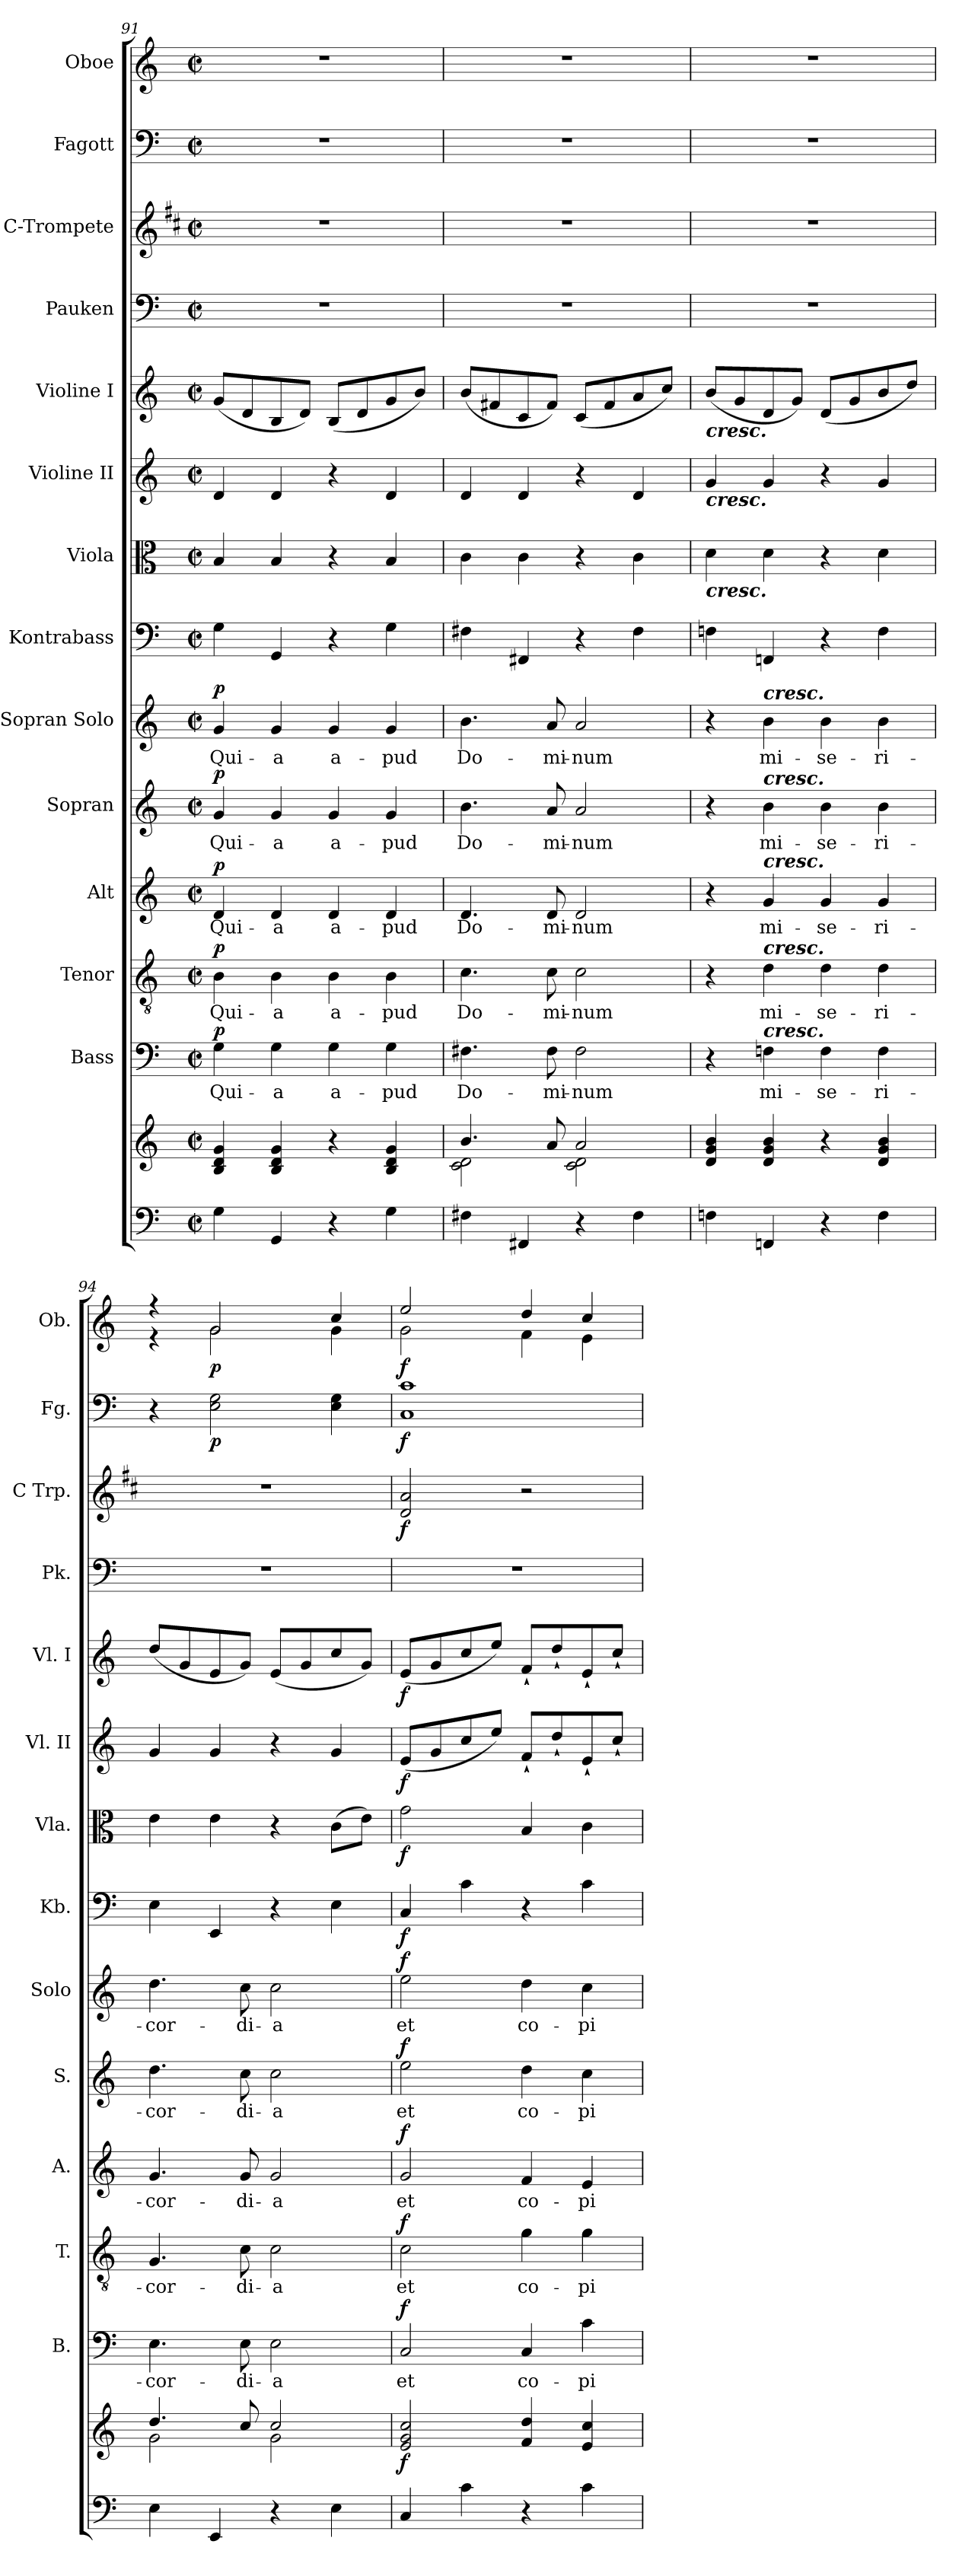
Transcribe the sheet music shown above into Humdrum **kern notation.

**kern	**kern	**dynam	**kern	**text	**dynam	**kern	**text	**dynam	**kern	**text	**dynam	**kern	**text	**dynam	**kern	**text	**dynam	**kern	**dynam	**kern	**dynam	**kern	**dynam	**kern	**dynam	**kern	**kern	**dynam	**kern	**dynam	**kern	**dynam
*part14	*part14	*part14	*part13	*part13	*part13	*part12	*part12	*part12	*part11	*part11	*part11	*part10	*part10	*part10	*part9	*part9	*part9	*part8	*part8	*part7	*part7	*part6	*part6	*part5	*part5	*part4	*part3	*part3	*part2	*part2	*part1	*part1
*staff15	*staff14	*staff14/15	*staff13	*staff13	*staff13	*staff12	*staff12	*staff12	*staff11	*staff11	*staff11	*staff10	*staff10	*staff10	*staff9	*staff9	*staff9	*staff8	*staff8	*staff7	*staff7	*staff6	*staff6	*staff5	*staff5	*staff4	*staff3	*staff3	*staff2	*staff2	*staff1	*staff1
*	*	*	*I"Bass	*	*	*I"Tenor	*	*	*I"Alt	*	*	*I"Sopran	*	*	*I"Sopran Solo	*	*	*I"Kontrabass	*	*I"Viola	*	*I"Violine II	*	*I"Violine I	*	*I"Pauken	*I"C-Trompete	*	*I"Fagott	*	*I"Oboe	*
*	*	*	*I'B.	*	*	*I'T.	*	*	*I'A.	*	*	*I'S.	*	*	*I'Solo	*	*	*I'Kb.	*	*I'Vla.	*	*I'Vl. II	*	*I'Vl. I	*	*I'Pk.	*I'C Trp.	*	*I'Fg.	*	*I'Ob.	*
*clefF4	*clefG2	*	*clefF4	*	*	*clefGv2	*	*	*clefG2	*	*	*clefG2	*	*	*clefG2	*	*	*clefF4	*	*clefC3	*	*clefG2	*	*clefG2	*	*clefF4	*clefG2	*	*clefF4	*	*clefG2	*
*	*	*	*	*	*	*	*	*	*	*	*	*	*	*	*	*	*	*ITrd7c12	*	*	*	*	*	*	*	*	*ITrd1c2	*	*	*	*	*
*k[]	*k[]	*	*k[]	*	*	*k[]	*	*	*k[]	*	*	*k[]	*	*	*k[]	*	*	*k[]	*	*k[]	*	*k[]	*	*k[]	*	*k[]	*k[]	*	*k[]	*	*k[]	*
*C:	*C:	*	*C:	*	*	*C:	*	*	*C:	*	*	*C:	*	*	*C:	*	*	*C:	*	*C:	*	*C:	*	*C:	*	*C:	*C:	*	*C:	*	*C:	*
*M2/2	*M2/2	*	*M2/2	*	*	*M2/2	*	*	*M2/2	*	*	*M2/2	*	*	*M2/2	*	*	*M2/2	*	*M2/2	*	*M2/2	*	*M2/2	*	*M2/2	*M2/2	*	*M2/2	*	*M2/2	*
*met(c|)	*met(c|)	*	*met(c|)	*	*	*met(c|)	*	*	*met(c|)	*	*	*met(c|)	*	*	*met(c|)	*	*	*met(c|)	*	*met(c|)	*	*met(c|)	*	*met(c|)	*	*met(c|)	*met(c|)	*	*met(c|)	*	*met(c|)	*
=91	=91	=91	=91	=91	=91	=91	=91	=91	=91	=91	=91	=91	=91	=91	=91	=91	=91	=91	=91	=91	=91	=91	=91	=91	=91	=91	=91	=91	=91	=91	=91	=91
!	!	!	!	!LO:LY:b	!LO:DY:a	!	!LO:LY:b	!LO:DY:a	!	!LO:LY:b	!LO:DY:a	!	!LO:LY:b	!LO:DY:a	!	!LO:LY:b	!LO:DY:a	!	!	!	!	!	!	!	!	!	!	!	!	!	!	!
4G\	4B/ 4d/ 4g/	.	4G\	Qui-	p	4B\	Qui-	p	4d/	Qui-	p	4g/	Qui-	p	4g/	Qui-	p	4GG\	.	4B/	.	4d/	.	(<8g/L	.	1r	1r	.	1r	.	1r	.
.	.	.	.	.	.	.	.	.	.	.	.	.	.	.	.	.	.	.	.	.	.	.	.	8d/	.	.	.	.	.	.	.	.
!	!	!	!	!LO:LY:b	!	!	!LO:LY:b	!	!	!LO:LY:b	!	!	!LO:LY:b	!	!	!LO:LY:b	!	!	!	!	!	!	!	!	!	!	!	!	!	!	!	!
4GG/	4B/ 4d/ 4g/	.	4G\	-a	.	4B\	-a	.	4d/	-a	.	4g/	-a	.	4g/	-a	.	4GGG/	.	4B/	.	4d/	.	8B/	.	.	.	.	.	.	.	.
.	.	.	.	.	.	.	.	.	.	.	.	.	.	.	.	.	.	.	.	.	.	.	.	8d/J)	.	.	.	.	.	.	.	.
!	!	!	!	!LO:LY:b	!	!	!LO:LY:b	!	!	!LO:LY:b	!	!	!LO:LY:b	!	!	!LO:LY:b	!	!	!	!	!	!	!	!	!	!	!	!	!	!	!	!
4r	4r	.	4G\	a-	.	4B\	a-	.	4d/	a-	.	4g/	a-	.	4g/	a-	.	4r	.	4r	.	4r	.	(<8B/L	.	.	.	.	.	.	.	.
.	.	.	.	.	.	.	.	.	.	.	.	.	.	.	.	.	.	.	.	.	.	.	.	8d/	.	.	.	.	.	.	.	.
!	!	!	!	!LO:LY:b	!	!	!LO:LY:b	!	!	!LO:LY:b	!	!	!LO:LY:b	!	!	!LO:LY:b	!	!	!	!	!	!	!	!	!	!	!	!	!	!	!	!
4G\	4B/ 4d/ 4g/	.	4G\	-pud	.	4B\	-pud	.	4d/	-pud	.	4g/	-pud	.	4g/	-pud	.	4GG\	.	4B/	.	4d/	.	8g/	.	.	.	.	.	.	.	.
.	.	.	.	.	.	.	.	.	.	.	.	.	.	.	.	.	.	.	.	.	.	.	.	8b/J)	.	.	.	.	.	.	.	.
=92	=92	=92	=92	=92	=92	=92	=92	=92	=92	=92	=92	=92	=92	=92	=92	=92	=92	=92	=92	=92	=92	=92	=92	=92	=92	=92	=92	=92	=92	=92	=92	=92
*	*^	*	*	*	*	*	*	*	*	*	*	*	*	*	*	*	*	*	*	*	*	*	*	*	*	*	*	*	*	*	*	*
!	!	!	!	!	!LO:LY:b	!	!	!LO:LY:b	!	!	!LO:LY:b	!	!	!LO:LY:b	!	!	!LO:LY:b	!	!	!	!	!	!	!	!	!	!	!	!	!	!	!	!
4F#X\	4.b/	2c\ 2d\	.	4.F#X\	Do-	.	4.c\	Do-	.	4.d/	Do-	.	4.b\	Do-	.	4.b\	Do-	.	4FF#X\	.	4c\	.	4d/	.	(<8b/L	.	1r	1r	.	1r	.	1r	.
.	.	.	.	.	.	.	.	.	.	.	.	.	.	.	.	.	.	.	.	.	.	.	.	.	8f#X/	.	.	.	.	.	.	.	.
4FF#X/	.	.	.	.	.	.	.	.	.	.	.	.	.	.	.	.	.	.	4FFF#X/	.	4c\	.	4d/	.	8c/	.	.	.	.	.	.	.	.
!	!	!	!	!	!LO:LY:b	!	!	!LO:LY:b	!	!	!LO:LY:b	!	!	!LO:LY:b	!	!	!LO:LY:b	!	!	!	!	!	!	!	!	!	!	!	!	!	!	!	!
.	8a/	.	.	8F#\	-mi-	.	8c\	-mi-	.	8d/	-mi-	.	8a/	-mi-	.	8a/	-mi-	.	.	.	.	.	.	.	8f#/J)	.	.	.	.	.	.	.	.
!	!	!	!	!	!LO:LY:b	!	!	!LO:LY:b	!	!	!LO:LY:b	!	!	!LO:LY:b	!	!	!LO:LY:b	!	!	!	!	!	!	!	!	!	!	!	!	!	!	!	!
4r	2a/	2c\ 2d\	.	2F#\	-num	.	2c\	-num	.	2d/	-num	.	2a/	-num	.	2a/	-num	.	4r	.	4r	.	4r	.	(<8c/L	.	.	.	.	.	.	.	.
.	.	.	.	.	.	.	.	.	.	.	.	.	.	.	.	.	.	.	.	.	.	.	.	.	8f#/	.	.	.	.	.	.	.	.
4F#\	.	.	.	.	.	.	.	.	.	.	.	.	.	.	.	.	.	.	4FF#\	.	4c\	.	4d/	.	8a/	.	.	.	.	.	.	.	.
.	.	.	.	.	.	.	.	.	.	.	.	.	.	.	.	.	.	.	.	.	.	.	.	.	8cc/J)	.	.	.	.	.	.	.	.
*	*v	*v	*	*	*	*	*	*	*	*	*	*	*	*	*	*	*	*	*	*	*	*	*	*	*	*	*	*	*	*	*	*	*
!!LO:PB:g=z
=93	=93	=93	=93	=93	=93	=93	=93	=93	=93	=93	=93	=93	=93	=93	=93	=93	=93	=93	=93	=93	=93	=93	=93	=93	=93	=93	=93	=93	=93	=93	=93	=93
!	!	!	!	!	!	!	!	!	!	!	!	!	!	!	!	!	!	!	!	!	!	!	!	!LO:TX:b:Bi:t=cresc.	!	!	!	!	!	!	!	!
!	!	!	!	!	!	!	!	!	!	!	!	!	!	!	!	!	!	!	!	!	!	!LO:TX:b:Bi:t=cresc.	!	!	!	!	!	!	!	!	!	!
!	!	!	!	!	!	!	!	!	!	!	!	!	!	!	!	!	!	!	!	!LO:TX:b:Bi:t=cresc.	!	!	!	!	!	!	!	!	!	!	!	!
4Fn\	4d/ 4g/ 4b/	.	4r	.	.	4r	.	.	4r	.	.	4r	.	.	4r	.	.	4FFn\	.	4d\	.	4g/	.	(<8b/L	.	1r	1r	.	1r	.	1r	.
.	.	.	.	.	.	.	.	.	.	.	.	.	.	.	.	.	.	.	.	.	.	.	.	8g/	.	.	.	.	.	.	.	.
!	!	!	!	!	!	!	!	!	!	!	!	!	!	!	!LO:TX:a:Bi:t=cresc.	!	!	!	!	!	!	!	!	!	!	!	!	!	!	!	!	!
!	!	!	!	!	!	!	!	!	!	!	!	!LO:TX:a:Bi:t=cresc.	!	!	!	!	!	!	!	!	!	!	!	!	!	!	!	!	!	!	!	!
!	!	!	!	!	!	!	!	!	!LO:TX:a:Bi:t=cresc.	!	!	!	!	!	!	!	!	!	!	!	!	!	!	!	!	!	!	!	!	!	!	!
!	!	!	!	!	!	!LO:TX:a:Bi:t=cresc.	!	!	!	!	!	!	!	!	!	!	!	!	!	!	!	!	!	!	!	!	!	!	!	!	!	!
!	!	!	!LO:TX:a:Bi:t=cresc.	!	!	!	!	!	!	!	!	!	!	!	!	!	!	!	!	!	!	!	!	!	!	!	!	!	!	!	!	!
!	!	!	!	!LO:LY:b	!	!	!LO:LY:b	!	!	!LO:LY:b	!	!	!LO:LY:b	!	!	!LO:LY:b	!	!	!	!	!	!	!	!	!	!	!	!	!	!	!	!
4FFn/	4d/ 4g/ 4b/	.	4Fn\	mi-	.	4d\	mi-	.	4g/	mi-	.	4b\	mi-	.	4b\	mi-	.	4FFFn/	.	4d\	.	4g/	.	8d/	.	.	.	.	.	.	.	.
.	.	.	.	.	.	.	.	.	.	.	.	.	.	.	.	.	.	.	.	.	.	.	.	8g/J)	.	.	.	.	.	.	.	.
!	!	!	!	!LO:LY:b	!	!	!LO:LY:b	!	!	!LO:LY:b	!	!	!LO:LY:b	!	!	!LO:LY:b	!	!	!	!	!	!	!	!	!	!	!	!	!	!	!	!
4r	4r	.	4F\	-se-	.	4d\	-se-	.	4g/	-se-	.	4b\	-se-	.	4b\	-se-	.	4r	.	4r	.	4r	.	(<8d/L	.	.	.	.	.	.	.	.
.	.	.	.	.	.	.	.	.	.	.	.	.	.	.	.	.	.	.	.	.	.	.	.	8g/	.	.	.	.	.	.	.	.
!	!	!	!	!LO:LY:b	!	!	!LO:LY:b	!	!	!LO:LY:b	!	!	!LO:LY:b	!	!	!LO:LY:b	!	!	!	!	!	!	!	!	!	!	!	!	!	!	!	!
4F\	4d/ 4g/ 4b/	.	4F\	-ri-	.	4d\	-ri-	.	4g/	-ri-	.	4b\	-ri-	.	4b\	-ri-	.	4FF\	.	4d\	.	4g/	.	8b/	.	.	.	.	.	.	.	.
.	.	.	.	.	.	.	.	.	.	.	.	.	.	.	.	.	.	.	.	.	.	.	.	8dd/J)	.	.	.	.	.	.	.	.
=94	=94	=94	=94	=94	=94	=94	=94	=94	=94	=94	=94	=94	=94	=94	=94	=94	=94	=94	=94	=94	=94	=94	=94	=94	=94	=94	=94	=94	=94	=94	=94	=94
*	*^	*	*	*	*	*	*	*	*	*	*	*	*	*	*	*	*	*	*	*	*	*	*	*	*	*	*	*	*	*	*	*
!	!	!	!	!	!LO:LY:b	!	!	!LO:LY:b	!	!	!LO:LY:b	!	!	!LO:LY:b	!	!	!LO:LY:b	!	!	!	!	!	!	!	!	!	!	!	!	!	!	!	!
*	*	*	*	*	*	*	*	*	*	*	*	*	*	*	*	*	*	*	*	*	*	*	*	*	*	*	*	*	*	*	*	*^	*
4E\	4.dd/	2g\	.	4.E\	-cor-	.	4.G/	-cor-	.	4.g/	-cor-	.	4.dd\	-cor-	.	4.dd\	-cor-	.	4EE\	.	4e\	.	4g/	.	(<8dd/L	.	1r	1r	.	4r	.	4r	4r	.
.	.	.	.	.	.	.	.	.	.	.	.	.	.	.	.	.	.	.	.	.	.	.	.	.	8g/	.	.	.	.	.	.	.	.	.
!	!	!	!	!	!	!	!	!	!	!	!	!	!	!	!	!	!	!	!	!	!	!	!	!	!	!	!	!	!	!	!LO:DY:b	!	!	!LO:DY:b
4EE/	.	.	.	.	.	.	.	.	.	.	.	.	.	.	.	.	.	.	4EEE/	.	4e\	.	4g/	.	8e/	.	.	.	.	2E\ 2G\	p	2g/	2g\	p
!	!	!	!	!	!LO:LY:b	!	!	!LO:LY:b	!	!	!LO:LY:b	!	!	!LO:LY:b	!	!	!LO:LY:b	!	!	!	!	!	!	!	!	!	!	!	!	!	!	!	!	!
.	8cc/	.	.	8E\	-di-	.	8c\	-di-	.	8g/	-di-	.	8cc\	-di-	.	8cc\	-di-	.	.	.	.	.	.	.	8g/J)	.	.	.	.	.	.	.	.	.
!	!	!	!	!	!LO:LY:b	!	!	!LO:LY:b	!	!	!LO:LY:b	!	!	!LO:LY:b	!	!	!LO:LY:b	!	!	!	!	!	!	!	!	!	!	!	!	!	!	!	!	!
4r	2cc/	2g\	.	2E\	-a	.	2c\	-a	.	2g/	-a	.	2cc\	-a	.	2cc\	-a	.	4r	.	4r	.	4r	.	(<8e/L	.	.	.	.	.	.	.	.	.
.	.	.	.	.	.	.	.	.	.	.	.	.	.	.	.	.	.	.	.	.	.	.	.	.	8g/	.	.	.	.	.	.	.	.	.
4E\	.	.	.	.	.	.	.	.	.	.	.	.	.	.	.	.	.	.	4EE\	.	(>8c\L	.	4g/	.	8cc/	.	.	.	.	4E\ 4G\	.	4cc/	4g\	.
.	.	.	.	.	.	.	.	.	.	.	.	.	.	.	.	.	.	.	.	.	8e\J)	.	.	.	8g/J)	.	.	.	.	.	.	.	.	.
*	*v	*v	*	*	*	*	*	*	*	*	*	*	*	*	*	*	*	*	*	*	*	*	*	*	*	*	*	*	*	*	*	*	*	*
=95	=95	=95	=95	=95	=95	=95	=95	=95	=95	=95	=95	=95	=95	=95	=95	=95	=95	=95	=95	=95	=95	=95	=95	=95	=95	=95	=95	=95	=95	=95	=95	=95	=95
!	!	!LO:DY:b	!	!LO:LY:b	!LO:DY:a	!	!LO:LY:b	!LO:DY:a	!	!LO:LY:b	!LO:DY:a	!	!LO:LY:b	!LO:DY:a	!	!LO:LY:b	!LO:DY:a	!	!LO:DY:b	!	!LO:DY:b	!	!LO:DY:b	!	!LO:DY:b	!	!	!LO:DY:b	!	!LO:DY:b	!	!	!LO:DY:b
4C/	2e/ 2g/ 2cc/	f	2C/	et	f	2c\	et	f	2g/	et	f	2ee\	et	f	2ee\	et	f	4CC/	f	2g\	f	(<8e/L	f	(<8e/L	f	1r	2c/ 2g/	f	1C 1c	f	2ee/	2g\	f
.	.	.	.	.	.	.	.	.	.	.	.	.	.	.	.	.	.	.	.	.	.	8g/	.	8g/	.	.	.	.	.	.	.	.	.
4c\	.	.	.	.	.	.	.	.	.	.	.	.	.	.	.	.	.	4C\	.	.	.	8cc/	.	8cc/	.	.	.	.	.	.	.	.	.
.	.	.	.	.	.	.	.	.	.	.	.	.	.	.	.	.	.	.	.	.	.	8ee/J)	.	8ee/J)	.	.	.	.	.	.	.	.	.
!	!	!	!	!LO:LY:b	!	!	!LO:LY:b	!	!	!LO:LY:b	!	!	!LO:LY:b	!	!	!LO:LY:b	!	!	!	!	!	!	!	!	!	!	!	!	!	!	!	!	!
4r	4f/ 4dd/	.	4C/	co-	.	4g\	co-	.	4f/	co-	.	4dd\	co-	.	4dd\	co-	.	4r	.	4B/	.	8f`</L	.	8f`</L	.	.	2r	.	.	.	4dd/	4f\	.
.	.	.	.	.	.	.	.	.	.	.	.	.	.	.	.	.	.	.	.	.	.	8dd`</	.	8dd`</	.	.	.	.	.	.	.	.	.
!	!	!	!	!LO:LY:b	!	!	!LO:LY:b	!	!	!LO:LY:b	!	!	!LO:LY:b	!	!	!LO:LY:b	!	!	!	!	!	!	!	!	!	!	!	!	!	!	!	!	!
4c\	4e/ 4cc/	.	4c\	-pi-	.	4g\	-pi-	.	4e/	-pi-	.	4cc\	-pi-	.	4cc\	-pi-	.	4C\	.	4c\	.	8e`</	.	8e`</	.	.	.	.	.	.	4cc/	4e\	.
.	.	.	.	.	.	.	.	.	.	.	.	.	.	.	.	.	.	.	.	.	.	8cc`</J	.	8cc`</J	.	.	.	.	.	.	.	.	.
*	*	*	*	*	*	*	*	*	*	*	*	*	*	*	*	*	*	*	*	*	*	*	*	*	*	*	*	*	*	*	*v	*v	*
=	=	=	=	=	=	=	=	=	=	=	=	=	=	=	=	=	=	=	=	=	=	=	=	=	=	=	=	=	=	=	=	=
*-	*-	*-	*-	*-	*-	*-	*-	*-	*-	*-	*-	*-	*-	*-	*-	*-	*-	*-	*-	*-	*-	*-	*-	*-	*-	*-	*-	*-	*-	*-	*-	*-
